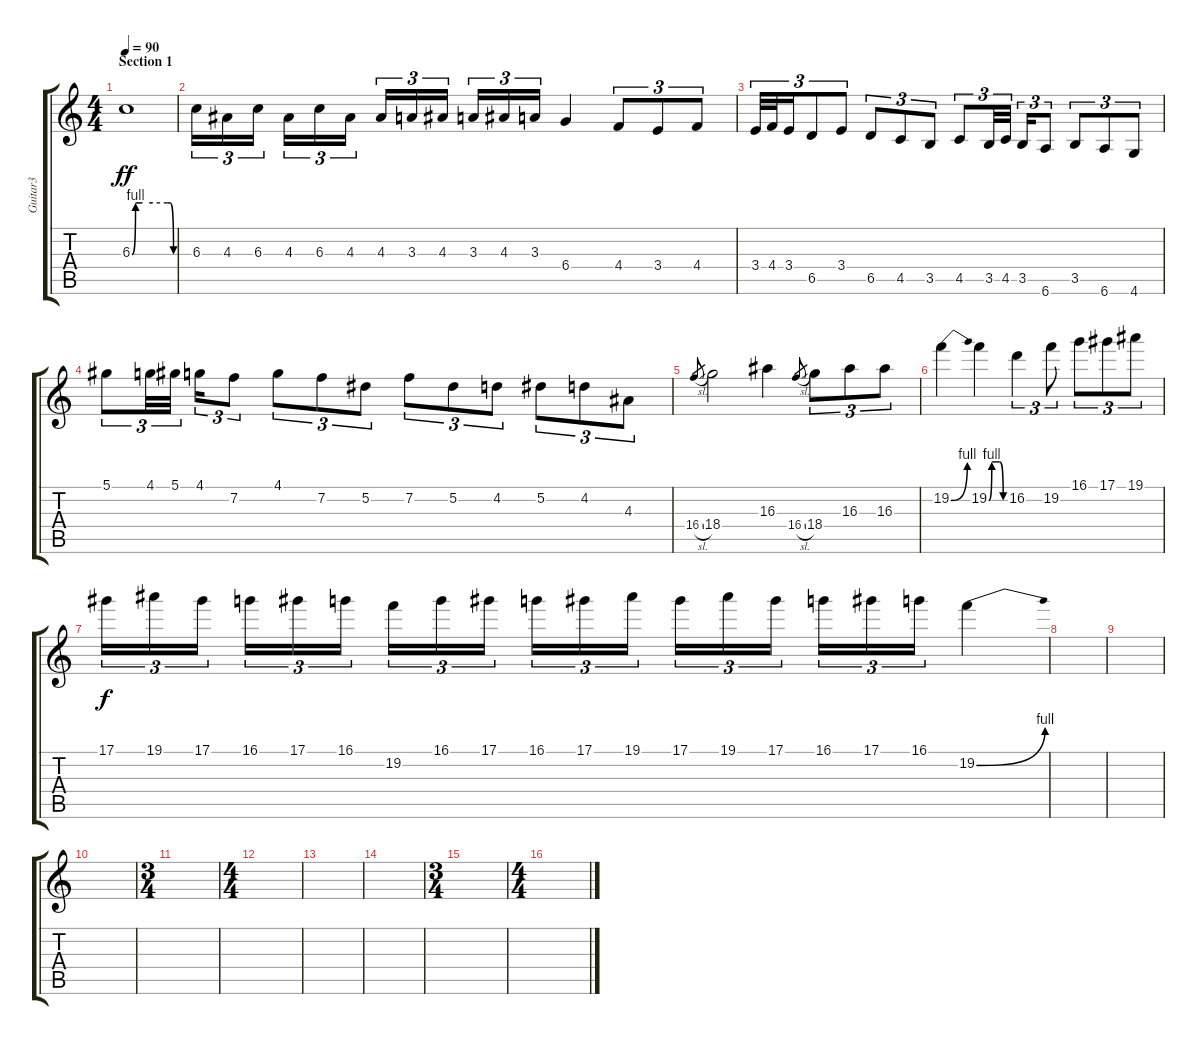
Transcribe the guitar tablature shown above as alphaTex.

\track ("Guitar3" "Guitar3") {instrument overdrivenguitar}
\staff {score tabs}
\tuning (Eb4 Bb3 Gb3 Db3 Ab2 Eb2) {hide}
\ts (4 4)
\section ("" "Section 1")
\tempo 90
\clef g2
\ks c
6.3{be (custom 0 0 5 4 15 4 30 4 51 4 55 4 60 0)}.1{dy ff} |
6.3.16{tu (3 2)} 4.3.16{tu (3 2)} 6.3.16{tu (3 2)} 4.3.16{tu (3 2)} 6.3.16{tu (3 2)} 4.3.16{tu (3 2)} 4.3.16{tu (3 2)} 3.3.16{tu (3 2)} 4.3.16{tu (3 2)} 3.3.16{tu (3 2)} 4.3.16{tu (3 2)} 3.3.16{tu (3 2)} 6.4.4 4.4.8{tu (3 2)} 3.4.8{tu (3 2)} 4.4.8{tu (3 2)} |
3.4.32{tu (3 2)} 4.4.32{tu (3 2)} 3.4.16{tu (3 2)} 6.5.8{tu (3 2)} 3.4.8{tu (3 2)} 6.5.8{tu (3 2)} 4.5.8{tu (3 2)} 3.5.8{tu (3 2)} 4.5.8{tu (3 2)} 3.5.32{tu (3 2)} 4.5.32{tu (3 2)} 3.5.16{tu (3 2)} 6.6.8{tu (3 2)} 3.5.8{tu (3 2)} 6.6.8{tu (3 2)} 4.6.8{tu (3 2)} |
5.1.8{tu (3 2)} 4.1.32{tu (3 2)} 5.1.32{tu (3 2)} 4.1.16{tu (3 2)} 7.2.8{tu (3 2)} 4.1.8{tu (3 2)} 7.2.8{tu (3 2)} 5.2.8{tu (3 2)} 7.2.8{tu (3 2)} 5.2.8{tu (3 2)} 4.2.8{tu (3 2)} 5.2.8{tu (3 2)} 4.2.8{tu (3 2)} 4.3.8{tu (3 2)} |
16.4{sl}.8{gr} 18.4.2 16.3.4 16.4{sl}.8{gr} 18.4.8{tu (3 2)} 16.3.8{tu (3 2)} 16.3.8{tu (3 2)} |
19.2{be (bend 0 0 60 4)}.4 19.2{be (custom 0 0 11 4 15 4 30 4 40 4 53 0 60 0)}.4 16.2.4{tu (3 2)} 19.2.8{tu (3 2)} 16.1.8{tu (3 2)} 17.1.8{tu (3 2)} 19.1.8{tu (3 2)} |
17.1.16{tu (3 2) dy f} 19.1.16{tu (3 2)} 17.1.16{tu (3 2)} 16.1.16{tu (3 2)} 17.1.16{tu (3 2)} 16.1.16{tu (3 2)} 19.2.16{tu (3 2)} 16.1.16{tu (3 2)} 17.1.16{tu (3 2)} 16.1.16{tu (3 2)} 17.1.16{tu (3 2)} 19.1.16{tu (3 2)} 17.1.16{tu (3 2)} 19.1.16{tu (3 2)} 17.1.16{tu (3 2)} 16.1.16{tu (3 2)} 17.1.16{tu (3 2)} 16.1.16{tu (3 2)} 19.2{be (bend 0 0 60 4)}.4 |
|
|
|
\ts (3 4)
|
\ts (4 4)
|
|
|
\ts (3 4)
|
\ts (4 4)
